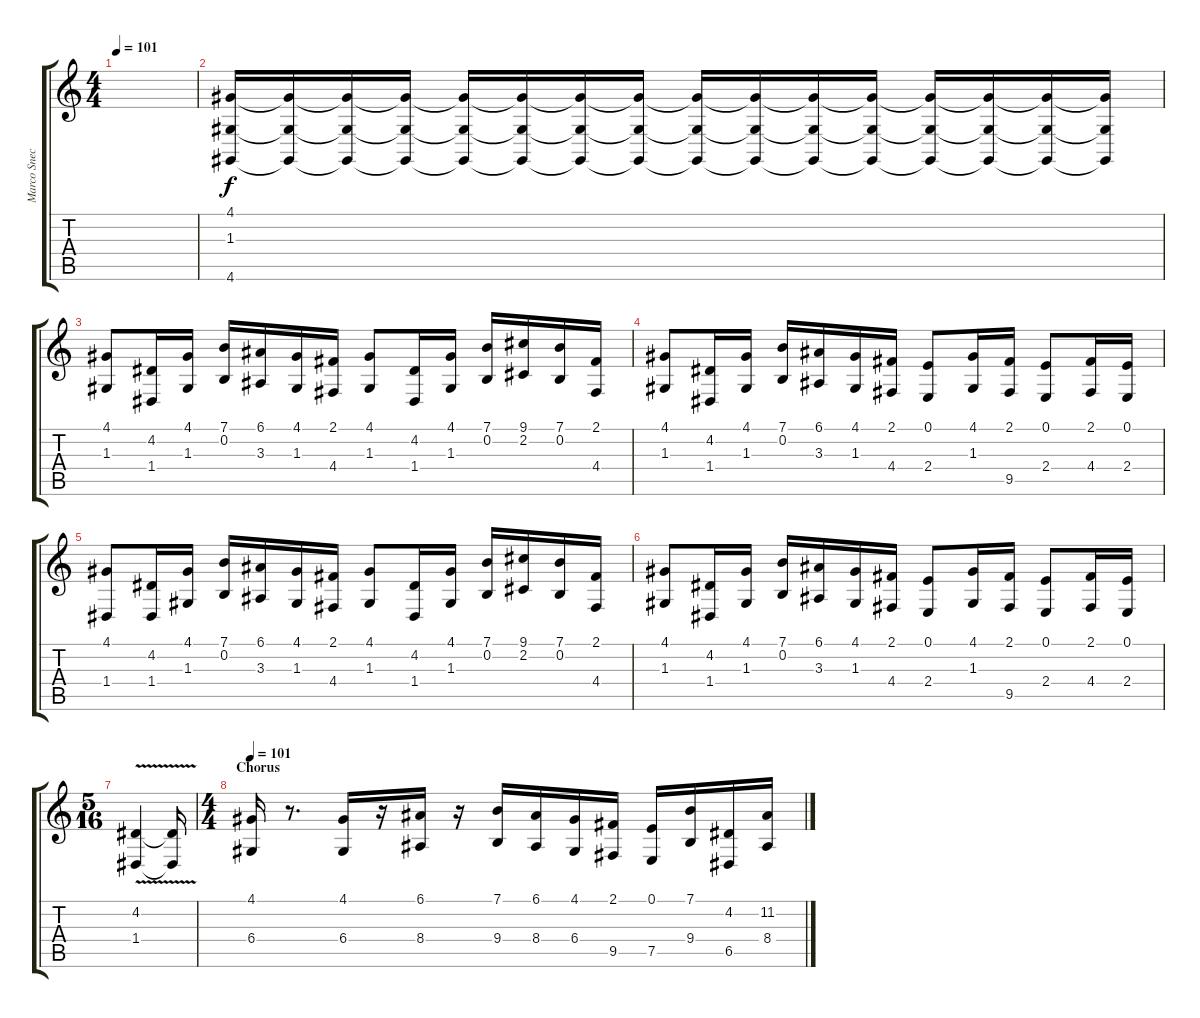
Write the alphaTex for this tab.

\track ("Marco Sneck" "Marco Snec") {instrument lead1square}
\staff {score tabs}
\tuning (E4 B3 G3 D3 A2 E2) {hide}
\ts (4 4)
\tempo 101
\clef g2
\ks c
|
(4.1 1.3 4.6).16{volume 0} (4.1{t} 1.3{t} 4.6{t}).16{volume 16} (4.1{t} 1.3{t} 4.6{t}).16 (4.1{t} 1.3{t} 4.6{t}).16 (4.1{t} 1.3{t} 4.6{t}).16 (4.1{t} 1.3{t} 4.6{t}).16 (4.1{t} 1.3{t} 4.6{t}).16 (4.1{t} 1.3{t} 4.6{t}).16 (4.1{t} 1.3{t} 4.6{t}).16 (4.1{t} 1.3{t} 4.6{t}).16 (4.1{t} 1.3{t} 4.6{t}).16 (4.1{t} 1.3{t} 4.6{t}).16 (4.1{t} 1.3{t} 4.6{t}).16 (4.1{t} 1.3{t} 4.6{t}).16 (4.1{t} 1.3{t} 4.6{t}).16 (4.1{t} 1.3{t} 4.6{t}).16 |
(4.1 1.3).8{instrument lead1square} (4.2 1.4).16 (4.1 1.3).16 (7.1 0.2).16 (6.1 3.3).16 (4.1 1.3).16 (2.1 4.4).16 (4.1 1.3).8 (4.2 1.4).16 (4.1 1.3).16 (7.1 0.2).16 (9.1 2.2).16 (7.1 0.2).16 (2.1 4.4).16 |
(4.1 1.3).8 (4.2 1.4).16 (4.1 1.3).16 (7.1 0.2).16 (6.1 3.3).16 (4.1 1.3).16 (2.1 4.4).16 (0.1 2.4).8 (4.1 1.3).16 (2.1 9.5).16 (0.1 2.4).8 (2.1 4.4).16 (0.1 2.4).16 |
(4.1 1.4).8{instrument lead1square} (4.2 1.4).16 (4.1 1.3).16 (7.1 0.2).16 (6.1 3.3).16 (4.1 1.3).16 (2.1 4.4).16 (4.1 1.3).8 (4.2 1.4).16 (4.1 1.3).16 (7.1 0.2).16 (9.1 2.2).16 (7.1 0.2).16 (2.1 4.4).16 |
(4.1 1.3).8 (4.2 1.4).16 (4.1 1.3).16 (7.1 0.2).16 (6.1 3.3).16 (4.1 1.3).16 (2.1 4.4).16 (0.1 2.4).8 (4.1 1.3).16 (2.1 9.5).16 (0.1 2.4).8 (2.1 4.4).16 (0.1 2.4).16 |
\ts (5 16)
(4.2{v} 1.4{v}).4 (4.2{t} 1.4{t}).16 |
\ts (4 4)
\section ("" " Chorus")
\tempo 101
(4.1 6.4).16{instrument stringensemble1} r.8{d} (4.1 6.4).16 r.16 (6.1 8.4).16 r.16 (7.1 9.4).16 (6.1 8.4).16 (4.1 6.4).16 (2.1 9.5).16 (0.1 7.5).16 (7.1 9.4).16 (4.2 6.5).16 (11.2 8.4).16
